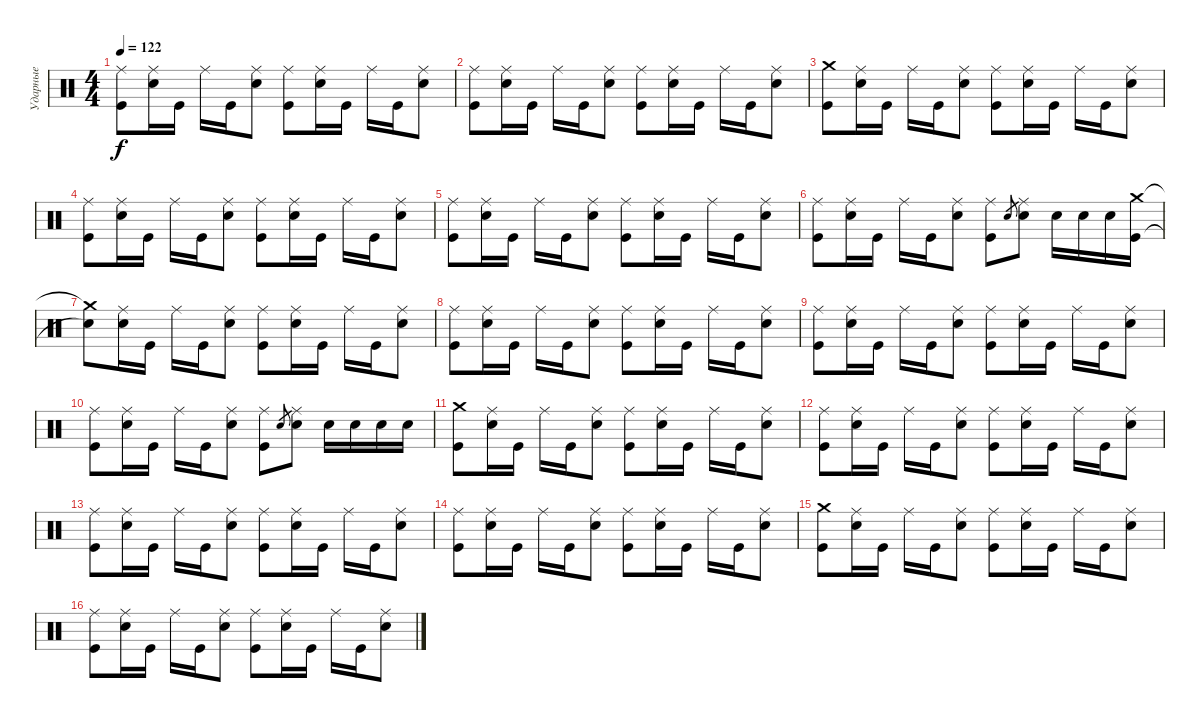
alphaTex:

\track ("Ударные" "Ударные") {instrument percussion}
\staff {score}
\articulation defaults
\ts (4 4)
\tempo 122
\clef neutral
\ks c
("Ride (middle)" "Kick (hit)").8{dy f} ("Ride (middle)" "Electric Snare (hit)").16 "Kick (hit)".16 "Ride (middle)".16 "Kick (hit)".16 ("Ride (middle)" "Electric Snare (hit)").8 ("Ride (middle)" "Kick (hit)").8 ("Ride (middle)" "Electric Snare (hit)").16 "Kick (hit)".16 "Ride (middle)".16 "Kick (hit)".16 ("Ride (middle)" "Electric Snare (hit)").8 |
("Ride (middle)" "Kick (hit)").8 ("Ride (middle)" "Electric Snare (hit)").16 "Kick (hit)".16 "Ride (middle)".16 "Kick (hit)".16 ("Ride (middle)" "Electric Snare (hit)").8 ("Ride (middle)" "Kick (hit)").8 ("Ride (middle)" "Electric Snare (hit)").16 "Kick (hit)".16 "Ride (middle)".16 "Kick (hit)".16 ("Ride (middle)" "Electric Snare (hit)").8 |
("Crash medium (hit)" "Kick (hit)").8 ("Ride (middle)" "Electric Snare (hit)").16 "Kick (hit)".16 "Ride (middle)".16 "Kick (hit)".16 ("Ride (middle)" "Electric Snare (hit)").8 ("Ride (middle)" "Kick (hit)").8 ("Ride (middle)" "Electric Snare (hit)").16 "Kick (hit)".16 "Ride (middle)".16 "Kick (hit)".16 ("Ride (middle)" "Electric Snare (hit)").8 |
("Ride (middle)" "Kick (hit)").8 ("Ride (middle)" "Electric Snare (hit)").16 "Kick (hit)".16 "Ride (middle)".16 "Kick (hit)".16 ("Ride (middle)" "Electric Snare (hit)").8 ("Ride (middle)" "Kick (hit)").8 ("Ride (middle)" "Electric Snare (hit)").16 "Kick (hit)".16 "Ride (middle)".16 "Kick (hit)".16 ("Ride (middle)" "Electric Snare (hit)").8 |
("Ride (middle)" "Kick (hit)").8 ("Ride (middle)" "Electric Snare (hit)").16 "Kick (hit)".16 "Ride (middle)".16 "Kick (hit)".16 ("Ride (middle)" "Electric Snare (hit)").8 ("Ride (middle)" "Kick (hit)").8 ("Ride (middle)" "Electric Snare (hit)").16 "Kick (hit)".16 "Ride (middle)".16 "Kick (hit)".16 ("Ride (middle)" "Electric Snare (hit)").8 |
("Ride (middle)" "Kick (hit)").8 ("Ride (middle)" "Electric Snare (hit)").16 "Kick (hit)".16 "Ride (middle)".16 "Kick (hit)".16 ("Ride (middle)" "Electric Snare (hit)").8 ("Ride (middle)" "Kick (hit)").8 "Electric Snare (hit)".8{gr} ("Ride (middle)" "Electric Snare (hit)").8 "Electric Snare (hit)".16 "Electric Snare (hit)".16 "Electric Snare (hit)".16 ("Crash medium (hit)" "Kick (hit)").16 |
("Crash medium (hit)"{t} "Snare (hit)"{t}).8 ("Ride (middle)" "Electric Snare (hit)").16 "Kick (hit)".16 "Ride (middle)".16 "Kick (hit)".16 ("Ride (middle)" "Electric Snare (hit)").8 ("Ride (middle)" "Kick (hit)").8 ("Ride (middle)" "Electric Snare (hit)").16 "Kick (hit)".16 "Ride (middle)".16 "Kick (hit)".16 ("Ride (middle)" "Electric Snare (hit)").8 |
("Ride (middle)" "Kick (hit)").8 ("Ride (middle)" "Electric Snare (hit)").16 "Kick (hit)".16 "Ride (middle)".16 "Kick (hit)".16 ("Ride (middle)" "Electric Snare (hit)").8 ("Ride (middle)" "Kick (hit)").8 ("Ride (middle)" "Electric Snare (hit)").16 "Kick (hit)".16 "Ride (middle)".16 "Kick (hit)".16 ("Ride (middle)" "Electric Snare (hit)").8 |
("Ride (middle)" "Kick (hit)").8 ("Ride (middle)" "Electric Snare (hit)").16 "Kick (hit)".16 "Ride (middle)".16 "Kick (hit)".16 ("Ride (middle)" "Electric Snare (hit)").8 ("Ride (middle)" "Kick (hit)").8 ("Ride (middle)" "Electric Snare (hit)").16 "Kick (hit)".16 "Ride (middle)".16 "Kick (hit)".16 ("Ride (middle)" "Electric Snare (hit)").8 |
("Ride (middle)" "Kick (hit)").8 ("Ride (middle)" "Electric Snare (hit)").16 "Kick (hit)".16 "Ride (middle)".16 "Kick (hit)".16 ("Ride (middle)" "Electric Snare (hit)").8 ("Ride (middle)" "Kick (hit)").8 "Electric Snare (hit)".8{gr} ("Ride (middle)" "Electric Snare (hit)").8 "Electric Snare (hit)".16 "Electric Snare (hit)".16 "Electric Snare (hit)".16 "Electric Snare (hit)".16 |
("Crash medium (hit)" "Kick (hit)").8 ("Ride (middle)" "Electric Snare (hit)").16 "Kick (hit)".16 "Ride (middle)".16 "Kick (hit)".16 ("Ride (middle)" "Electric Snare (hit)").8 ("Ride (middle)" "Kick (hit)").8 ("Ride (middle)" "Electric Snare (hit)").16 "Kick (hit)".16 "Ride (middle)".16 "Kick (hit)".16 ("Ride (middle)" "Electric Snare (hit)").8 |
("Ride (middle)" "Kick (hit)").8 ("Ride (middle)" "Electric Snare (hit)").16 "Kick (hit)".16 "Ride (middle)".16 "Kick (hit)".16 ("Ride (middle)" "Electric Snare (hit)").8 ("Ride (middle)" "Kick (hit)").8 ("Ride (middle)" "Electric Snare (hit)").16 "Kick (hit)".16 "Ride (middle)".16 "Kick (hit)".16 ("Ride (middle)" "Electric Snare (hit)").8 |
("Ride (middle)" "Kick (hit)").8 ("Ride (middle)" "Electric Snare (hit)").16 "Kick (hit)".16 "Ride (middle)".16 "Kick (hit)".16 ("Ride (middle)" "Electric Snare (hit)").8 ("Ride (middle)" "Kick (hit)").8 ("Ride (middle)" "Electric Snare (hit)").16 "Kick (hit)".16 "Ride (middle)".16 "Kick (hit)".16 ("Ride (middle)" "Electric Snare (hit)").8 |
("Ride (middle)" "Kick (hit)").8 ("Ride (middle)" "Electric Snare (hit)").16 "Kick (hit)".16 "Ride (middle)".16 "Kick (hit)".16 ("Ride (middle)" "Electric Snare (hit)").8 ("Ride (middle)" "Kick (hit)").8 ("Ride (middle)" "Electric Snare (hit)").16 "Kick (hit)".16 "Ride (middle)".16 "Kick (hit)".16 ("Ride (middle)" "Electric Snare (hit)").8 |
("Crash medium (hit)" "Kick (hit)").8 ("Ride (middle)" "Electric Snare (hit)").16 "Kick (hit)".16 "Ride (middle)".16 "Kick (hit)".16 ("Ride (middle)" "Electric Snare (hit)").8 ("Ride (middle)" "Kick (hit)").8 ("Ride (middle)" "Electric Snare (hit)").16 "Kick (hit)".16 "Ride (middle)".16 "Kick (hit)".16 ("Ride (middle)" "Electric Snare (hit)").8 |
("Ride (middle)" "Kick (hit)").8 ("Ride (middle)" "Electric Snare (hit)").16 "Kick (hit)".16 "Ride (middle)".16 "Kick (hit)".16 ("Ride (middle)" "Electric Snare (hit)").8 ("Ride (middle)" "Kick (hit)").8 ("Ride (middle)" "Electric Snare (hit)").16 "Kick (hit)".16 "Ride (middle)".16 "Kick (hit)".16 ("Ride (middle)" "Electric Snare (hit)").8
